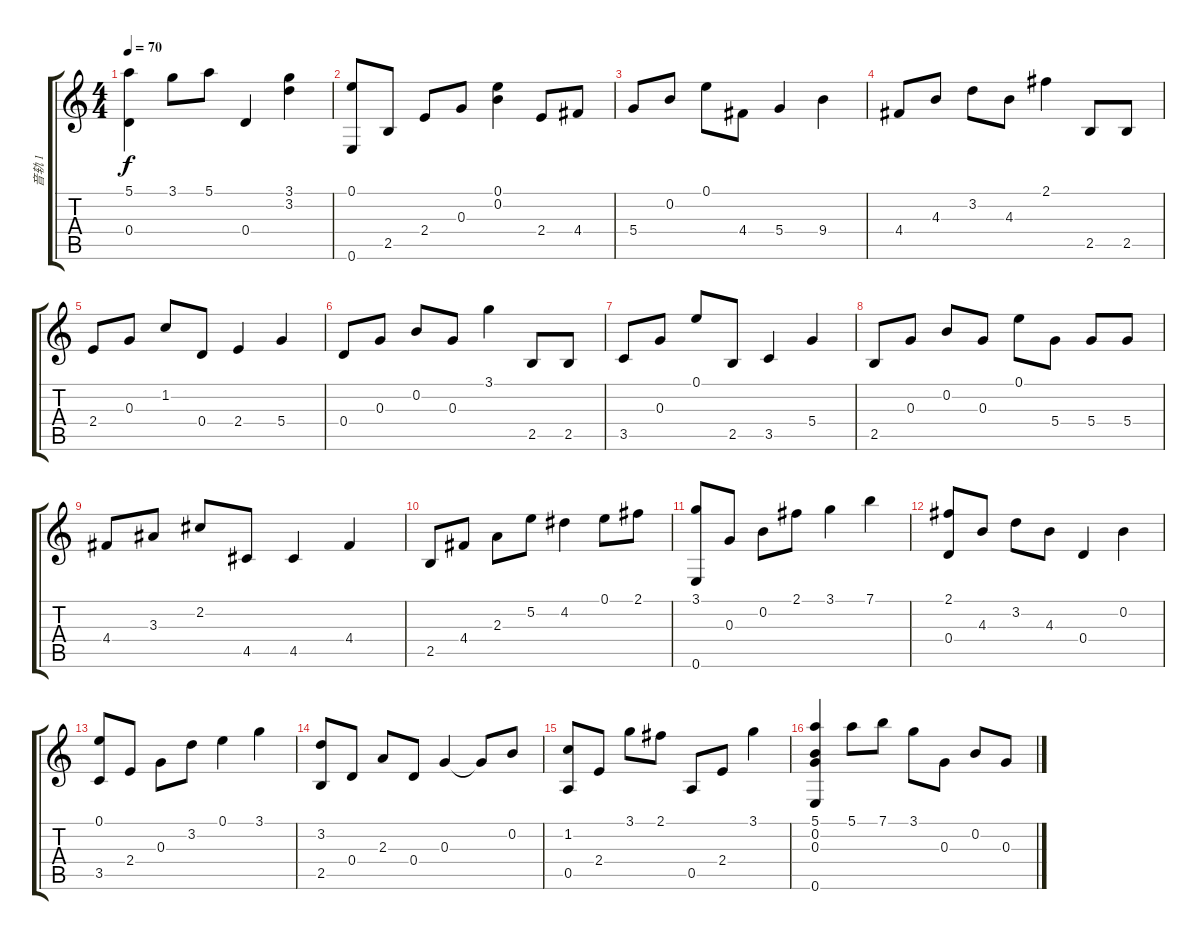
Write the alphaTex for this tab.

\track ("音轨 1" "音轨 1") {instrument acousticguitarsteel}
\staff {score tabs}
\tuning (E4 B3 G3 D3 A2 E2) {hide}
\ts (4 4)
\tempo 70
\clef g2
\ks c
(5.1 0.4).4{dy f} 3.1.8 5.1.8 0.4.4 (3.1 3.2).4 |
(0.1 0.6).8 2.5.8 2.4.8 0.3.8 (0.1 0.2).4 2.4.8 4.4.8 |
5.4.8 0.2.8 0.1.8 4.4.8 5.4.4 9.4.4 |
4.4.8 4.3.8 3.2.8 4.3.8 2.1.4 2.5.8 2.5.8 |
2.4.8 0.3.8 1.2.8 0.4.8 2.4.4 5.4.4 |
0.4.8 0.3.8 0.2.8 0.3.8 3.1.4 2.5.8 2.5.8 |
3.5.8 0.3.8 0.1.8 2.5.8 3.5.4 5.4.4 |
2.5.8 0.3.8 0.2.8 0.3.8 0.1.8 5.4.8 5.4.8 5.4.8 |
4.4.8 3.3.8 2.2.8 4.5.8 4.5.4 4.4.4 |
2.5.8 4.4.8 2.3.8 5.2.8 4.2.4 0.1.8 2.1.8 |
(3.1 0.6).8 0.3.8 0.2.8 2.1.8 3.1.4 7.1.4{txt ""} |
(2.1 0.4).8 4.3.8 3.2.8 4.3.8 0.4.4 0.2.4 |
(0.1 3.5).8 2.4.8 0.3.8 3.2.8 0.1.4 3.1.4 |
(3.2 2.5).8 0.4.8 2.3.8 0.4.8 0.3.4 0.3{t}.8 0.2.8 |
(1.2 0.5).8 2.4.8 3.1.8 2.1.8 0.5.8 2.4.8 3.1.4 |
(5.1 0.2 0.3 0.6).4 5.1.8 7.1.8 3.1.8 0.3.8 0.2.8 0.3.8
